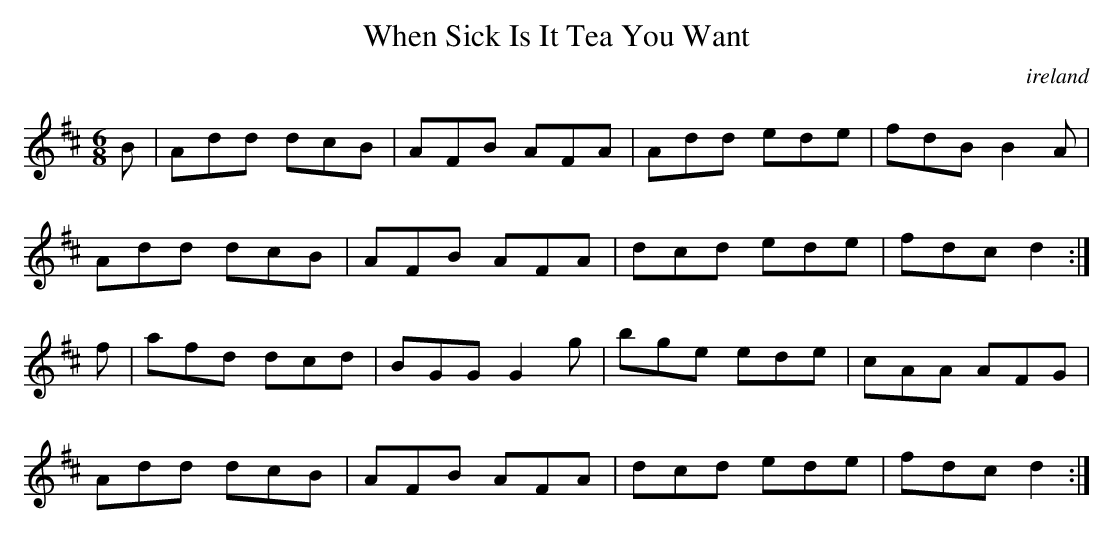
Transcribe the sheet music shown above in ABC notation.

X:1
T:When Sick Is It Tea You Want
O:ireland
M:6/8
L:1/8
K:D Major
B|Add dcB|AFB AFA|Add ede|fdB B2A|!
Add dcB|AFB AFA|dcd ede|fdc d2:|!
f|afd dcd|BGG G2g|bge ede|cAA AFG|!
Add dcB|AFB AFA|dcd ede|fdc d2:|!
